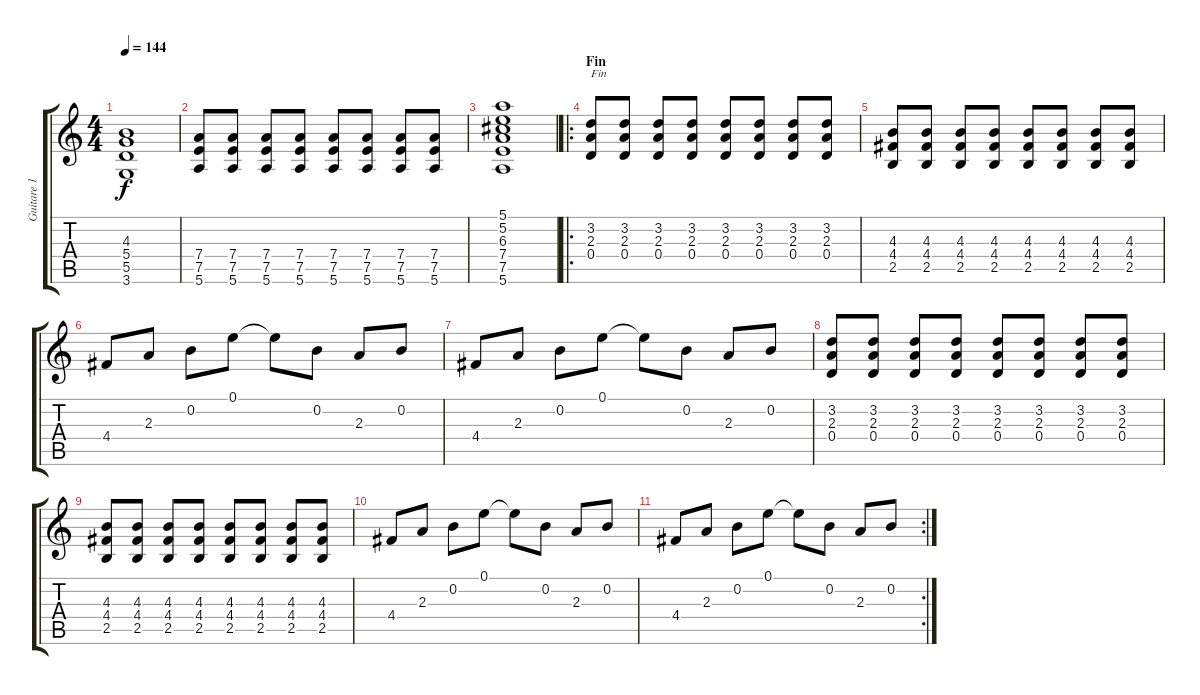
\track ("Guitare 1" "Guitare 1") {instrument electricguitarclean}
\staff {score tabs}
\tuning (E4 B3 G3 D3 A2 E2) {hide}
\ts (4 4)
\tempo 144
\clef g2
\ks c
(4.3 5.4 5.5 3.6).1{dy f} |
(7.4 7.5 5.6).8 (7.4 7.5 5.6).8 (7.4 7.5 5.6).8 (7.4 7.5 5.6).8 (7.4 7.5 5.6).8 (7.4 7.5 5.6).8 (7.4 7.5 5.6).8 (7.4 7.5 5.6).8 |
(5.1 5.2 6.3 7.4 7.5 5.6).1 |
\ro
\section ("" "Fin")
(3.2 2.3 0.4).8{txt "Fin"} (3.2 2.3 0.4).8 (3.2 2.3 0.4).8 (3.2 2.3 0.4).8 (3.2 2.3 0.4).8 (3.2 2.3 0.4).8 (3.2 2.3 0.4).8 (3.2 2.3 0.4).8 |
(4.3 4.4 2.5).8 (4.3 4.4 2.5).8 (4.3 4.4 2.5).8 (4.3 4.4 2.5).8 (4.3 4.4 2.5).8 (4.3 4.4 2.5).8 (4.3 4.4 2.5).8 (4.3 4.4 2.5).8 |
4.4.8 2.3.8 0.2.8 0.1.8 0.1{t}.8 0.2.8 2.3.8 0.2.8 |
4.4.8 2.3.8 0.2.8 0.1.8 0.1{t}.8 0.2.8 2.3.8 0.2.8 |
(3.2 2.3 0.4).8 (3.2 2.3 0.4).8 (3.2 2.3 0.4).8 (3.2 2.3 0.4).8 (3.2 2.3 0.4).8 (3.2 2.3 0.4).8 (3.2 2.3 0.4).8 (3.2 2.3 0.4).8 |
(4.3 4.4 2.5).8 (4.3 4.4 2.5).8 (4.3 4.4 2.5).8 (4.3 4.4 2.5).8 (4.3 4.4 2.5).8 (4.3 4.4 2.5).8 (4.3 4.4 2.5).8 (4.3 4.4 2.5).8 |
4.4.8 2.3.8 0.2.8 0.1.8 0.1{t}.8 0.2.8 2.3.8 0.2.8 |
\rc 2
4.4.8 2.3.8 0.2.8 0.1.8 0.1{t}.8 0.2.8 2.3.8 0.2.8
